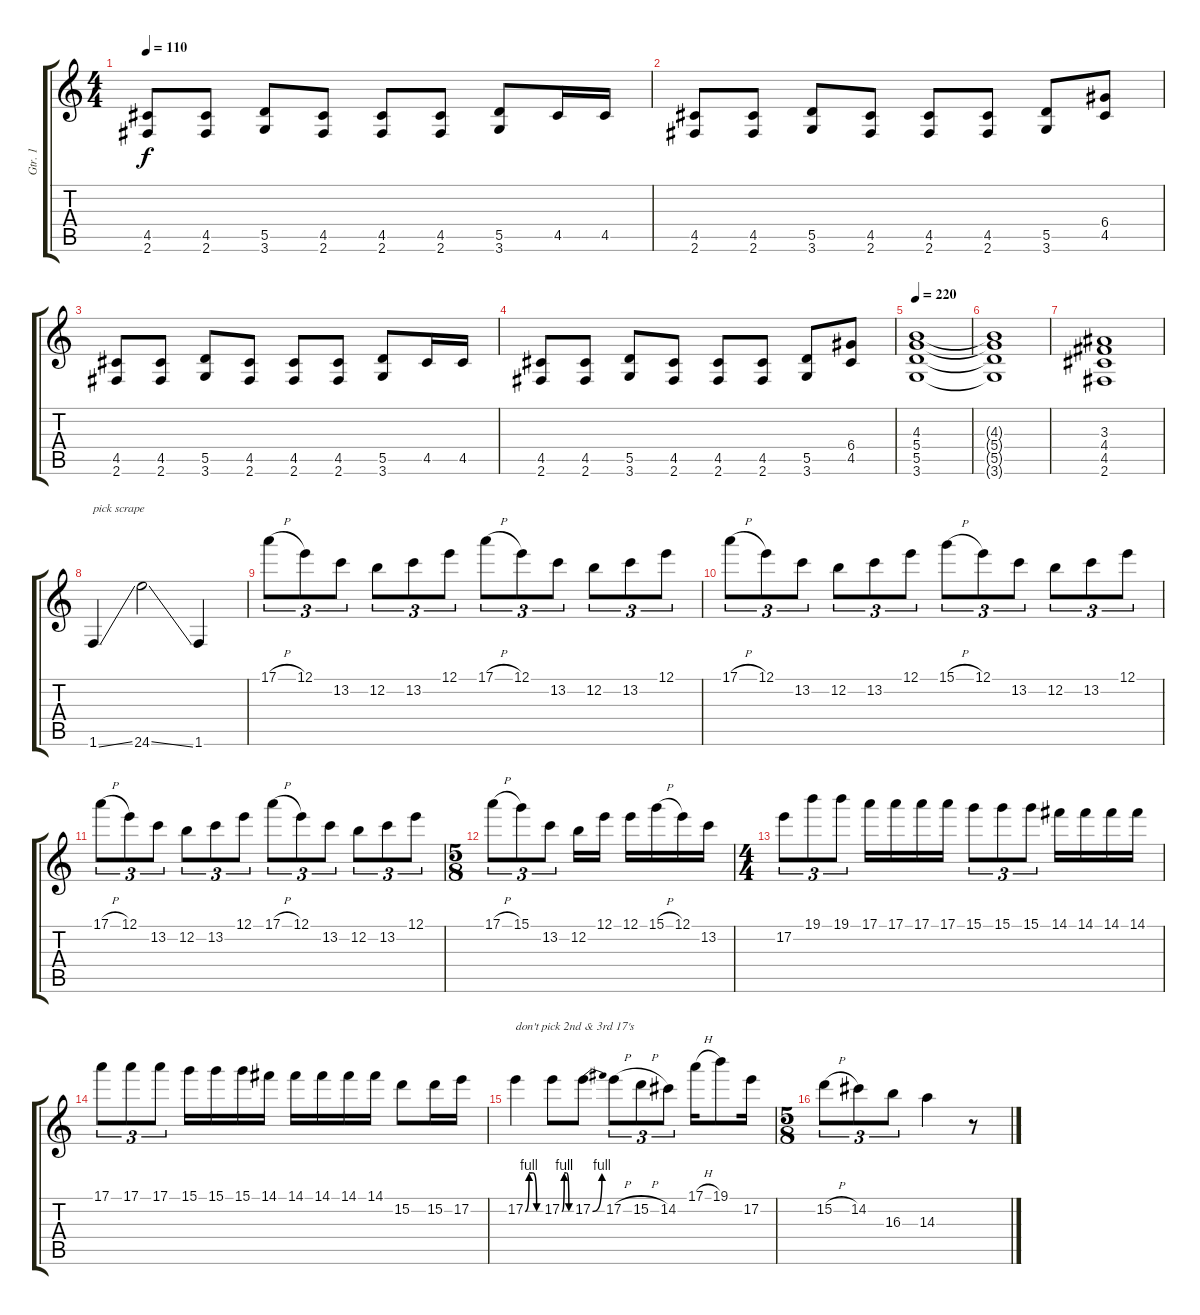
\track ("Gtr. 1" "Gtr. 1") {instrument distortionguitar}
\staff {score tabs}
\tuning (E4 B3 G3 D3 A2 E2) {hide}
\ts (4 4)
\tempo 110
\clef g2
\ks c
(4.5 2.6).8{dy f} (4.5 2.6).8 (5.5 3.6).8 (4.5 2.6).8 (4.5 2.6).8 (4.5 2.6).8 (5.5 3.6).8 4.5.16 4.5.16 |
(4.5 2.6).8 (4.5 2.6).8 (5.5 3.6).8 (4.5 2.6).8 (4.5 2.6).8 (4.5 2.6).8 (5.5 3.6).8 (6.4 4.5).8 |
(4.5 2.6).8 (4.5 2.6).8 (5.5 3.6).8 (4.5 2.6).8 (4.5 2.6).8 (4.5 2.6).8 (5.5 3.6).8 4.5.16 4.5.16 |
(4.5 2.6).8 (4.5 2.6).8 (5.5 3.6).8 (4.5 2.6).8 (4.5 2.6).8 (4.5 2.6).8 (5.5 3.6).8 (6.4 4.5).8 |
\tempo 220
(4.3 5.4 5.5 3.6).1 |
(4.3{t} 5.4{t} 5.5{t} 3.6{t}).1 |
(3.3 4.4 4.5 2.6).1 |
1.6{ss}.4{txt "pick scrape"} 24.6{ss}.2 1.6.4 |
17.1{h}.8{tu (3 2)} 12.1.8{tu (3 2)} 13.2.8{tu (3 2)} 12.2.8{tu (3 2)} 13.2.8{tu (3 2)} 12.1.8{tu (3 2)} 17.1{h}.8{tu (3 2)} 12.1.8{tu (3 2)} 13.2.8{tu (3 2)} 12.2.8{tu (3 2)} 13.2.8{tu (3 2)} 12.1.8{tu (3 2)} |
17.1{h}.8{tu (3 2)} 12.1.8{tu (3 2)} 13.2.8{tu (3 2)} 12.2.8{tu (3 2)} 13.2.8{tu (3 2)} 12.1.8{tu (3 2)} 15.1{h}.8{tu (3 2)} 12.1.8{tu (3 2)} 13.2.8{tu (3 2)} 12.2.8{tu (3 2)} 13.2.8{tu (3 2)} 12.1.8{tu (3 2)} |
17.1{h}.8{tu (3 2)} 12.1.8{tu (3 2)} 13.2.8{tu (3 2)} 12.2.8{tu (3 2)} 13.2.8{tu (3 2)} 12.1.8{tu (3 2)} 17.1{h}.8{tu (3 2)} 12.1.8{tu (3 2)} 13.2.8{tu (3 2)} 12.2.8{tu (3 2)} 13.2.8{tu (3 2)} 12.1.8{tu (3 2)} |
\ts (5 8)
17.1{h}.8{tu (3 2)} 15.1.8{tu (3 2)} 13.2.8{tu (3 2)} 12.2.16 12.1.16 12.1.16 15.1{h}.16 12.1.16 13.2.16 |
\ts (4 4)
17.2.8{tu (3 2)} 19.1.8{tu (3 2)} 19.1.8{tu (3 2)} 17.1.16 17.1.16 17.1.16 17.1.16 15.1.8{tu (3 2)} 15.1.8{tu (3 2)} 15.1.8{tu (3 2)} 14.1.16 14.1.16 14.1.16 14.1.16 |
17.1.8{tu (3 2)} 17.1.8{tu (3 2)} 17.1.8{tu (3 2)} 15.1.16 15.1.16 15.1.16 14.1.16 14.1.16 14.1.16 14.1.16 14.1.16 15.2.8 15.2.16 17.2.16 |
17.2{be (custom 0 0 15 4 30 4 45 0 60 0)}.4{txt "don't pick 2nd & 3rd 17's"} 17.2{be (custom 0 0 15 4 30 4 45 0 60 0)}.8 17.2{be (bend 0 0 60 4)}.8 17.2{h}.8{tu (3 2)} 15.2{h}.8{tu (3 2)} 14.2.8{tu (3 2)} 17.1{h}.16 19.1.8 17.2.16 |
\ts (5 8)
15.2{h}.8{tu (3 2)} 14.2.8{tu (3 2)} 16.3.8{tu (3 2)} 14.3.4 r.8
